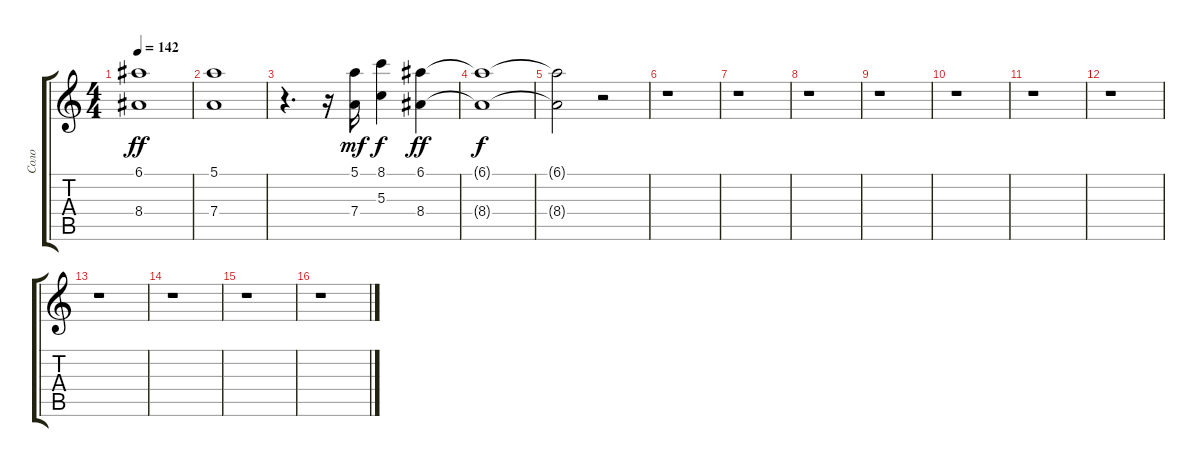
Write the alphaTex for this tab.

\track ("Соло " "Соло ") {instrument acousticguitarsteel}
\staff {score tabs}
\tuning (E4 B3 G3 D3 A2 E2) {hide}
\ts (4 4)
\tempo 142
\clef g2
\ks c
(6.1 8.4).1{dy ff} |
(5.1 7.4).1 |
r.4{d} r.16 (5.1 7.4).16{dy mf} (8.1 5.3).4{dy f} (6.1 8.4).4{dy ff} |
(6.1{t} 8.4{t}).1{dy f} |
(6.1{t} 8.4{t}).2 r.2 |
r.1 |
r.1 |
r.1 |
r.1 |
r.1 |
r.1 |
r.1 |
r.1 |
r.1 |
r.1 |
r.1
